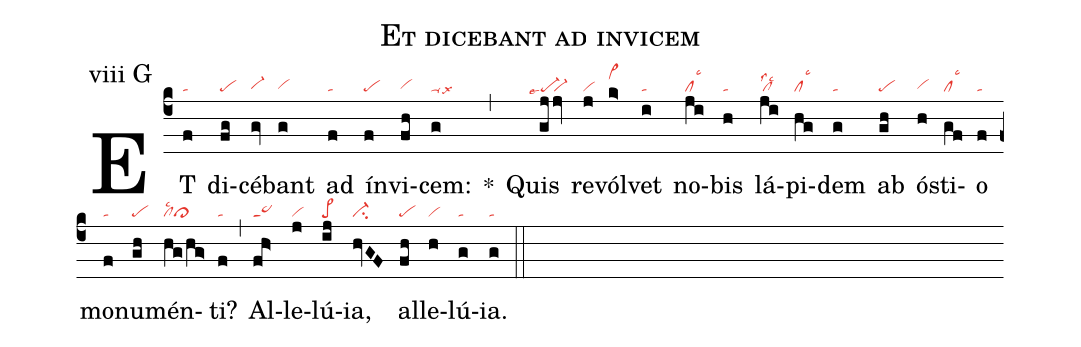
name:Et dicebant ad invicem;
office-part:Antiphona;
mode:8;
annotation: viii G;
nabc-lines: 1;
%%
(c4)
ET(f|ta) di(fg|pe)cé(gv|vi-hg)bant(g|vihg) ad(f|ta) ín(f|pe)vi(fh|vihg)cem:(g|ta-lsx6) *(,)
Quis(gjjv|```pe-lse7``vi-) re(j|vi)vól(k>|vi>hk)vet(i|ta) no(ji|cllsc3)bis(h|ta) lá(ji|cllss2lsc2)pi(hg|cllsc3)dem(g|ta) ab(gh|pe) ó(h|vihg)sti(gf|cllsc3)o(f|ta) mo(f|ta)nu(gh|pe)mén(hg/hg>|cllsc2cl>)ti?(f|ta) (,)
Al(fh>|pe>2)le(j|vi)lú(ij|pe>)ia,(hvGF|ci-) al(fh|pe)le(h|vi)lú(g|ta)ia.(g|ta) (::)
